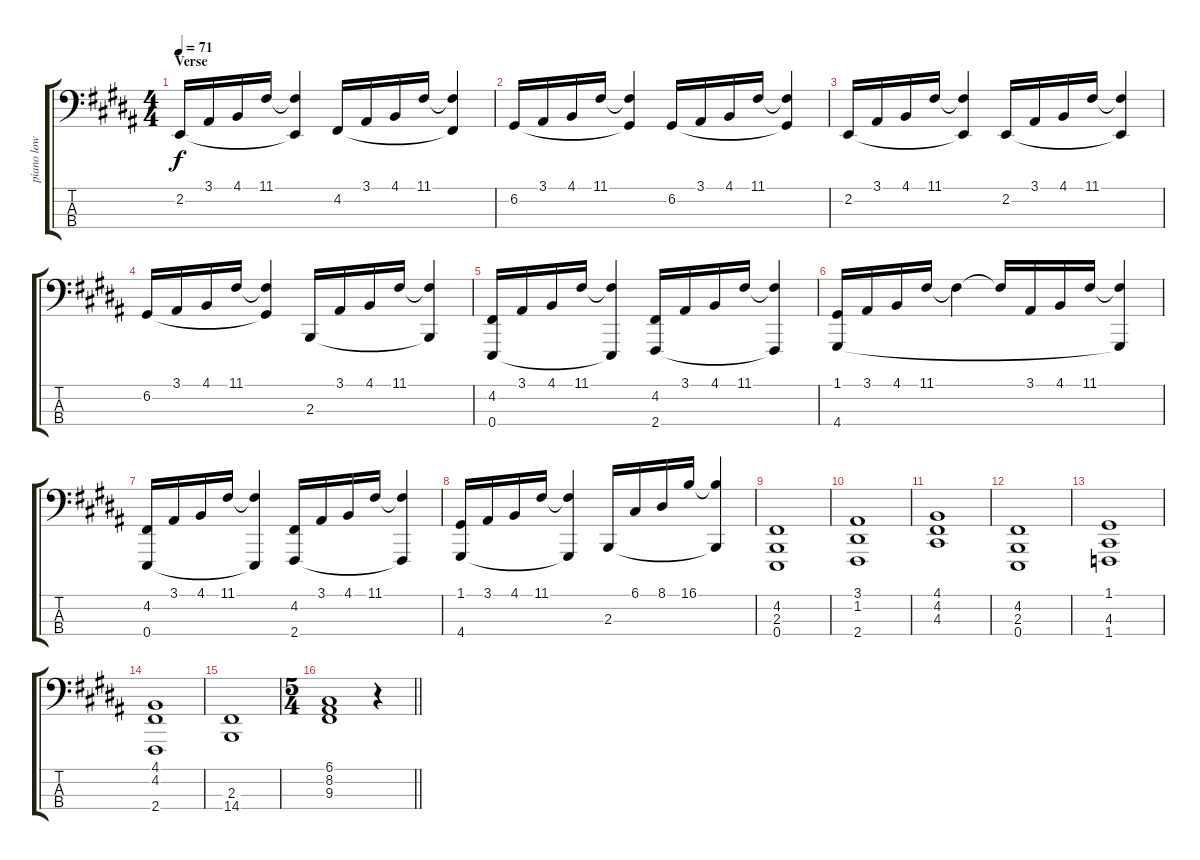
\track ("piano low" "piano low") {instrument acousticgrandpiano}
\staff {score tabs}
\tuning (G2 D2 A1 E1) {hide}
\ts (4 4)
\section ("" "Verse")
\tempo 71
\clef f4
\ks b
2.2.16{dy f} 3.1.16 4.1.16 11.1.16 (11.1{t} 2.2{t}).4 4.2.16 3.1.16 4.1.16 11.1.16 (11.1{t} 4.2{t}).4 |
6.2.16 3.1.16 4.1.16 11.1.16 (11.1{t} 6.2{t}).4 6.2.16 3.1.16 4.1.16 11.1.16 (11.1{t} 6.2{t}).4 |
2.2.16 3.1.16 4.1.16 11.1.16 (11.1{t} 2.2{t}).4 2.2.16 3.1.16 4.1.16 11.1.16 (11.1{t} 2.2{t}).4 |
6.2.16 3.1.16 4.1.16 11.1.16 (11.1{t} 6.2{t}).4 2.3.16 3.1.16 4.1.16 11.1.16 (11.1{t} 2.3{t}).4 |
(4.2 0.4).16 3.1.16 4.1.16 11.1.16 (11.1{t} 0.4{t}).4 (4.2 2.4).16 3.1.16 4.1.16 11.1.16 (11.1{t} 2.4{t}).4 |
(1.1 4.4).16 3.1.16 4.1.16 11.1.16 11.1{t}.4 11.1{t}.16 3.1.16 4.1.16 11.1.16 (11.1{t} 4.4{t}).4 |
(4.2 0.4).16 3.1.16 4.1.16 11.1.16 (11.1{t} 0.4{t}).4 (4.2 2.4).16 3.1.16 4.1.16 11.1.16 (11.1{t} 2.4{t}).4 |
(1.1 4.4).16 3.1.16 4.1.16 11.1.16 (11.1{t} 4.4{t}).4 2.3.16 6.1.16 8.1.16 16.1.16 (16.1{t} 2.3{t}).4 |
(4.2 2.3 0.4).1 |
(3.1 1.2 2.4).1 |
(4.1 4.2 4.3).1 |
(4.2 2.3 0.4).1 |
(1.1 4.3 1.4).1 |
(4.1 4.2 2.4).1 |
(2.3 14.4).1 |
\ts (5 4)
\barLineRight lightlight
(6.1 8.2 9.3).1 r.4
